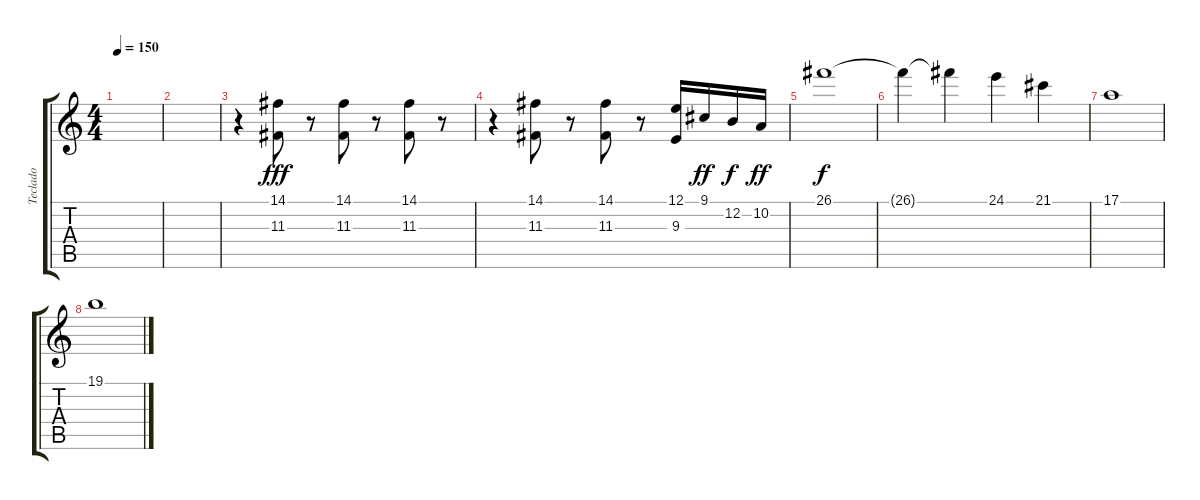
\track ("Teclado" "Teclado") {instrument stringensemble1}
\staff {score tabs}
\tuning (E4 B3 G3 D3 A2 E2) {hide}
\ts (4 4)
\tempo 150
\clef g2
\ks c
|
|
r.4 (14.1 11.3).8{dy fff} r.8 (14.1 11.3).8 r.8 (14.1 11.3).8 r.8 |
r.4 (14.1 11.3).8 r.8 (14.1 11.3).8 r.8 (12.1 9.3).16 9.1.16{dy ff} 12.2.16{dy f} 10.2.16{dy ff} |
26.1.1{dy f} |
26.1{t}.4 26.1{t}.4 24.1.4 21.1.4 |
17.1.1 |
19.1.1
